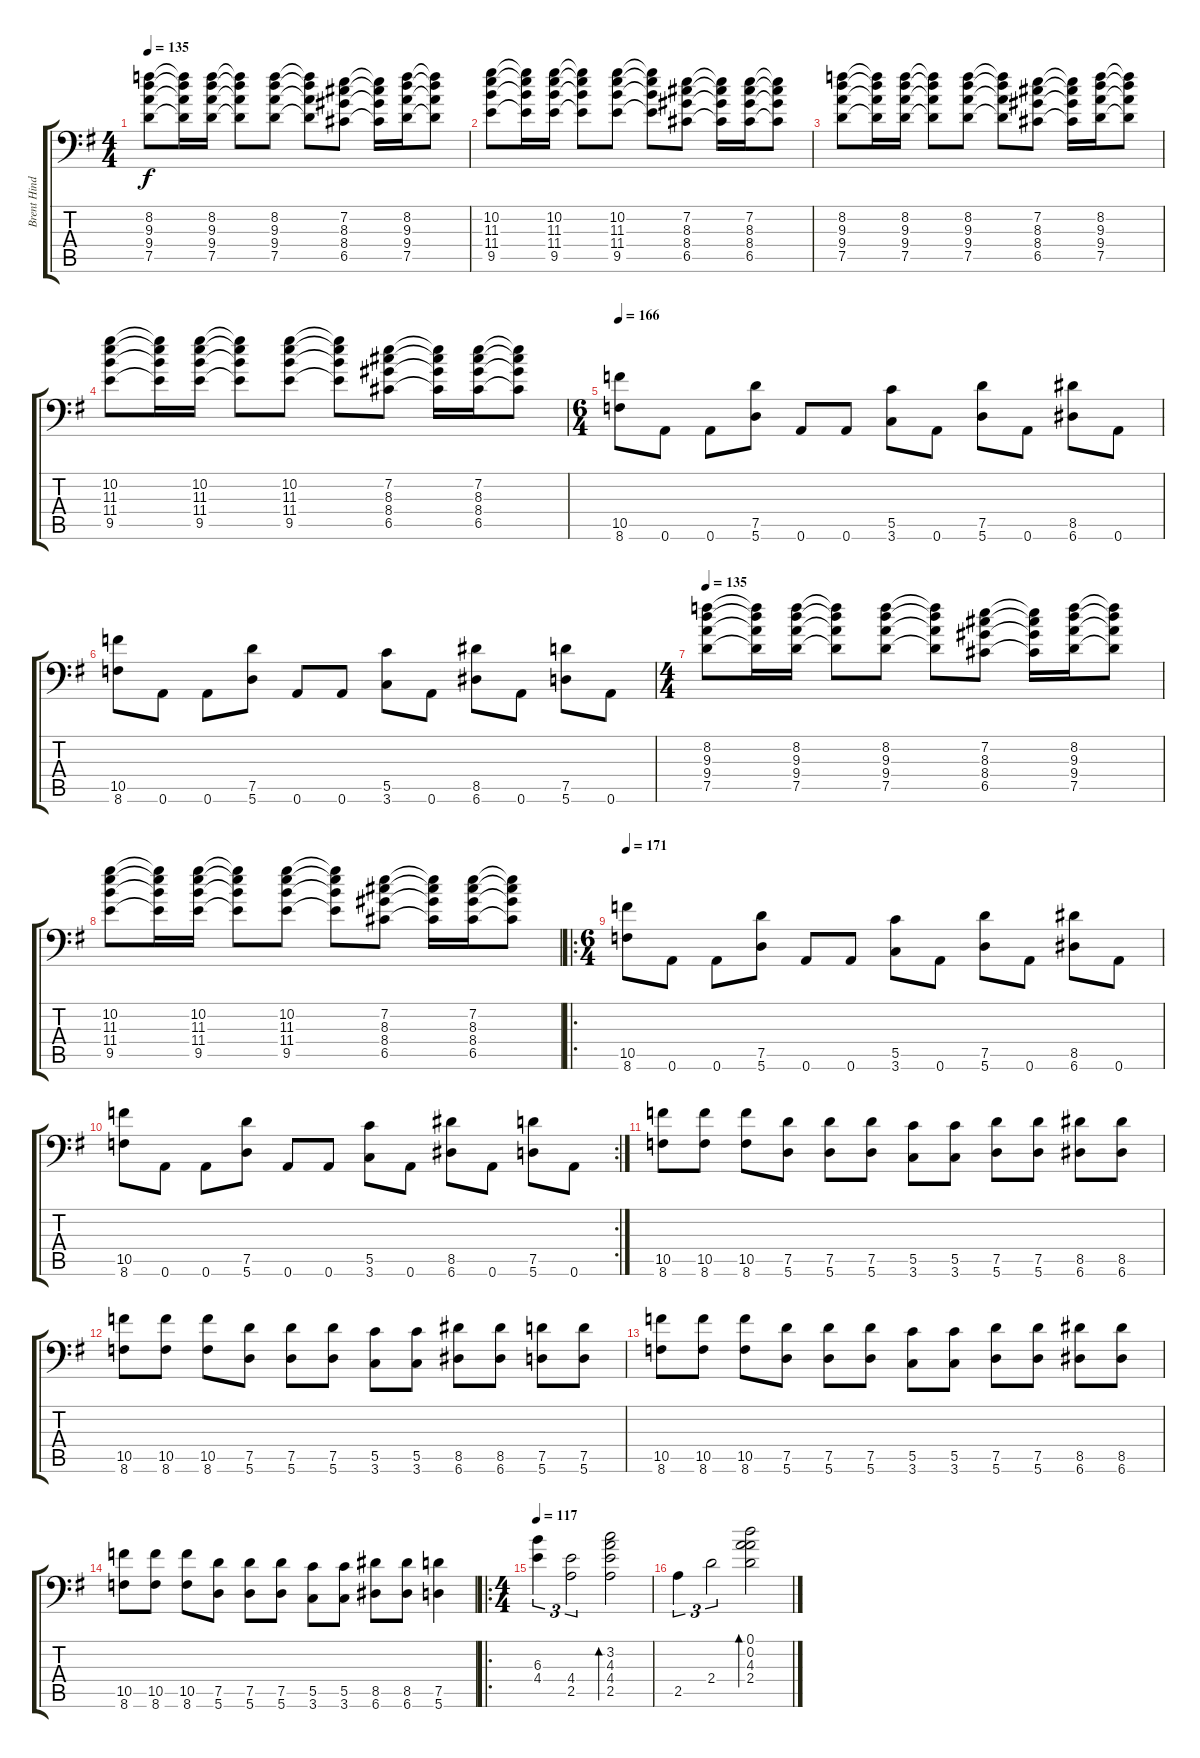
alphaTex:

\track ("Brent Hinds " "Brent Hind") {instrument overdrivenguitar}
\staff {score tabs}
\tuning (D4 A3 F3 C3 G2 A1) {hide}
\ts (4 4)
\tempo 135
\clef f4
\ks g
(8.2 9.3 9.4 7.5).8{dy f} (8.2{t} 9.3{t} 9.4{t} 7.5{t}).16 (8.2 9.3 9.4 7.5).16 (8.2{t} 9.3{t} 9.4{t} 7.5{t}).8 (8.2 9.3 9.4 7.5).8 (8.2{t} 9.3{t} 9.4{t} 7.5{t}).8 (7.2 8.3 8.4 6.5).8 (7.2{t} 8.3{t} 8.4{t} 6.5{t}).16 (8.2 9.3 9.4 7.5).16 (8.2{t} 9.3{t} 9.4{t} 7.5{t}).8 |
(10.2 11.3 11.4 9.5).8 (10.2{t} 11.3{t} 11.4{t} 9.5{t}).16 (10.2 11.3 11.4 9.5).16 (10.2{t} 11.3{t} 11.4{t} 9.5{t}).8 (10.2 11.3 11.4 9.5).8 (10.2{t} 11.3{t} 11.4{t} 9.5{t}).8 (7.2 8.3 8.4 6.5).8 (7.2{t} 8.3{t} 8.4{t} 6.5{t}).16 (7.2 8.3 8.4 6.5).16 (7.2{t} 8.3{t} 8.4{t} 6.5{t}).8 |
(8.2 9.3 9.4 7.5).8 (8.2{t} 9.3{t} 9.4{t} 7.5{t}).16 (8.2 9.3 9.4 7.5).16 (8.2{t} 9.3{t} 9.4{t} 7.5{t}).8 (8.2 9.3 9.4 7.5).8 (8.2{t} 9.3{t} 9.4{t} 7.5{t}).8 (7.2 8.3 8.4 6.5).8 (7.2{t} 8.3{t} 8.4{t} 6.5{t}).16 (8.2 9.3 9.4 7.5).16 (8.2{t} 9.3{t} 9.4{t} 7.5{t}).8 |
(10.2 11.3 11.4 9.5).8 (10.2{t} 11.3{t} 11.4{t} 9.5{t}).16 (10.2 11.3 11.4 9.5).16 (10.2{t} 11.3{t} 11.4{t} 9.5{t}).8 (10.2 11.3 11.4 9.5).8 (10.2{t} 11.3{t} 11.4{t} 9.5{t}).8 (7.2 8.3 8.4 6.5).8 (7.2{t} 8.3{t} 8.4{t} 6.5{t}).16 (7.2 8.3 8.4 6.5).16 (7.2{t} 8.3{t} 8.4{t} 6.5{t}).8 |
\ts (6 4)
\tempo 166
(10.5 8.6).8 0.6.8 0.6.8 (7.5 5.6).8 0.6.8 0.6.8 (5.5 3.6).8 0.6.8 (7.5 5.6).8 0.6.8 (8.5 6.6).8 0.6.8 |
(10.5 8.6).8 0.6.8 0.6.8 (7.5 5.6).8 0.6.8 0.6.8 (5.5 3.6).8 0.6.8 (8.5 6.6).8 0.6.8 (7.5 5.6).8 0.6.8 |
\ts (4 4)
\tempo 135
(8.2 9.3 9.4 7.5).8 (8.2{t} 9.3{t} 9.4{t} 7.5{t}).16 (8.2 9.3 9.4 7.5).16 (8.2{t} 9.3{t} 9.4{t} 7.5{t}).8 (8.2 9.3 9.4 7.5).8 (8.2{t} 9.3{t} 9.4{t} 7.5{t}).8 (7.2 8.3 8.4 6.5).8 (7.2{t} 8.3{t} 8.4{t} 6.5{t}).16 (8.2 9.3 9.4 7.5).16 (8.2{t} 9.3{t} 9.4{t} 7.5{t}).8 |
(10.2 11.3 11.4 9.5).8 (10.2{t} 11.3{t} 11.4{t} 9.5{t}).16 (10.2 11.3 11.4 9.5).16 (10.2{t} 11.3{t} 11.4{t} 9.5{t}).8 (10.2 11.3 11.4 9.5).8 (10.2{t} 11.3{t} 11.4{t} 9.5{t}).8 (7.2 8.3 8.4 6.5).8 (7.2{t} 8.3{t} 8.4{t} 6.5{t}).16 (7.2 8.3 8.4 6.5).16 (7.2{t} 8.3{t} 8.4{t} 6.5{t}).8 |
\ro
\ts (6 4)
\tempo 171
(10.5 8.6).8 0.6.8 0.6.8 (7.5 5.6).8 0.6.8 0.6.8 (5.5 3.6).8 0.6.8 (7.5 5.6).8 0.6.8 (8.5 6.6).8 0.6.8 |
\rc 2
(10.5 8.6).8 0.6.8 0.6.8 (7.5 5.6).8 0.6.8 0.6.8 (5.5 3.6).8 0.6.8 (8.5 6.6).8 0.6.8 (7.5 5.6).8 0.6.8 |
(10.5 8.6).8 (10.5 8.6).8 (10.5 8.6).8 (7.5 5.6).8 (7.5 5.6).8 (7.5 5.6).8 (5.5 3.6).8 (5.5 3.6).8 (7.5 5.6).8 (7.5 5.6).8 (8.5 6.6).8 (8.5 6.6).8 |
(10.5 8.6).8 (10.5 8.6).8 (10.5 8.6).8 (7.5 5.6).8 (7.5 5.6).8 (7.5 5.6).8 (5.5 3.6).8 (5.5 3.6).8 (8.5 6.6).8 (8.5 6.6).8 (7.5 5.6).8 (7.5 5.6).8 |
(10.5 8.6).8 (10.5 8.6).8 (10.5 8.6).8 (7.5 5.6).8 (7.5 5.6).8 (7.5 5.6).8 (5.5 3.6).8 (5.5 3.6).8 (7.5 5.6).8 (7.5 5.6).8 (8.5 6.6).8 (8.5 6.6).8 |
(10.5 8.6).8 (10.5 8.6).8 (10.5 8.6).8 (7.5 5.6).8 (7.5 5.6).8 (7.5 5.6).8 (5.5 3.6).8 (5.5 3.6).8 (8.5 6.6).8 (8.5 6.6).8 (7.5 5.6).4 |
\ro
\ts (4 4)
\tempo 117
(6.3 4.4).4{tu (3 2)} (4.4 2.5).2{tu (3 2)} (3.2 4.3 4.4 2.5).2{bd 30} |
2.5.4{tu (3 2)} 2.4.2{tu (3 2)} (0.1 0.2 4.3 2.4).2{bd 30}
